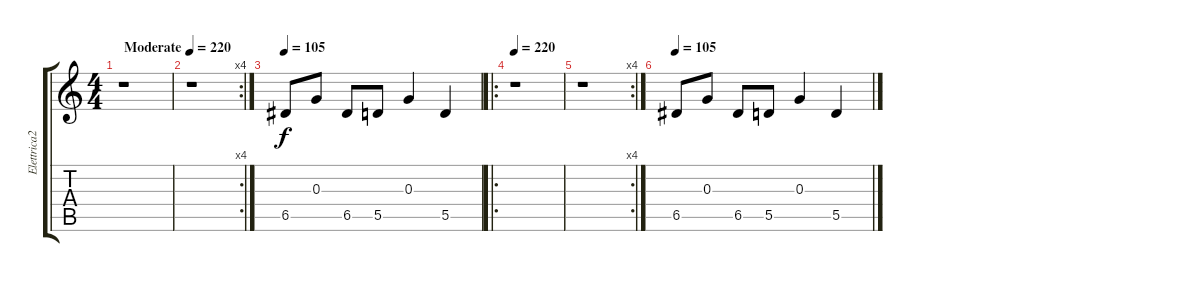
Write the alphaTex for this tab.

\track ("Elettrica2(Ka - Dist.)" "Elettrica2") {instrument distortionguitar bank 41}
\staff {score tabs}
\tuning (E4 B3 G3 D3 A2 E2) {hide}
\ts (4 4)
\section ("" "")
\tempo (220 "Moderate")
\clef g2
\ks c
r.1{dy f instrument distortionguitar} |
\rc 4
r.1 |
\tempo 105
6.5.8 0.3.8 6.5.8 5.5.8 0.3.4 5.5.4 |
\ro
\tempo 220
r.1 |
\rc 4
r.1 |
\tempo 105
6.5.8 0.3.8 6.5.8 5.5.8 0.3.4 5.5.4
